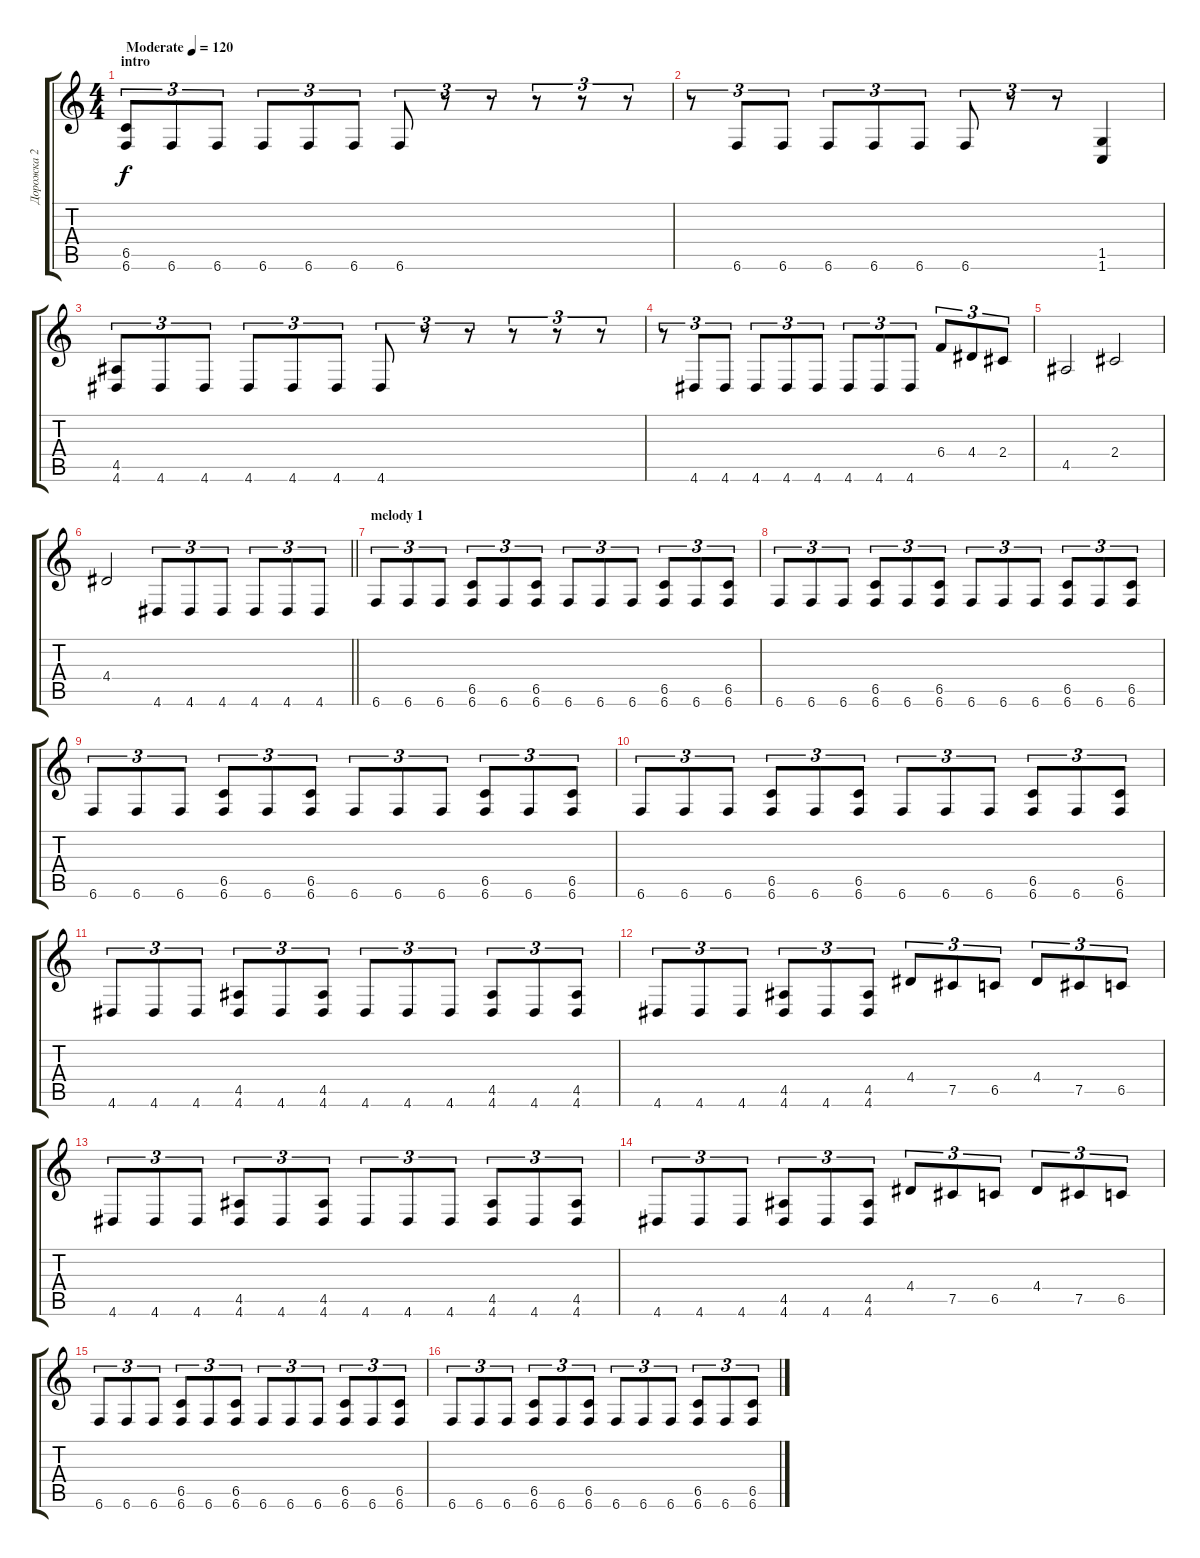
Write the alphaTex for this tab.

\track ("Дорожка 2" "Дорожка 2") {instrument distortionguitar}
\staff {score tabs}
\tuning (Db4 Ab3 E3 B2 Gb2 B1) {hide}
\ts (4 4)
\section ("" "intro")
\tempo (120 "Moderate")
\clef g2
\ks c
(6.5 6.6).8{tu (3 2) dy f instrument distortionguitar} 6.6.8{tu (3 2)} 6.6.8{tu (3 2)} 6.6.8{tu (3 2)} 6.6.8{tu (3 2)} 6.6.8{tu (3 2)} 6.6.8{tu (3 2)} r.8{tu (3 2)} r.8{tu (3 2)} r.8{tu (3 2)} r.8{tu (3 2)} r.8{tu (3 2)} |
r.8{tu (3 2)} 6.6.8{tu (3 2)} 6.6.8{tu (3 2)} 6.6.8{tu (3 2)} 6.6.8{tu (3 2)} 6.6.8{tu (3 2)} 6.6.8{tu (3 2)} r.8{tu (3 2)} r.8{tu (3 2)} (1.5 1.6).4 |
(4.5 4.6).8{tu (3 2)} 4.6.8{tu (3 2)} 4.6.8{tu (3 2)} 4.6.8{tu (3 2)} 4.6.8{tu (3 2)} 4.6.8{tu (3 2)} 4.6.8{tu (3 2)} r.8{tu (3 2)} r.8{tu (3 2)} r.8{tu (3 2)} r.8{tu (3 2)} r.8{tu (3 2)} |
r.8{tu (3 2)} 4.6.8{tu (3 2)} 4.6.8{tu (3 2)} 4.6.8{tu (3 2)} 4.6.8{tu (3 2)} 4.6.8{tu (3 2)} 4.6.8{tu (3 2)} 4.6.8{tu (3 2)} 4.6.8{tu (3 2)} 6.4.8{tu (3 2)} 4.4.8{tu (3 2)} 2.4.8{tu (3 2)} |
4.5.2 2.4.2 |
\barLineRight lightlight
4.4.2 4.6.8{tu (3 2)} 4.6.8{tu (3 2)} 4.6.8{tu (3 2)} 4.6.8{tu (3 2)} 4.6.8{tu (3 2)} 4.6.8{tu (3 2)} |
\section ("" "melody 1")
6.6.8{tu (3 2)} 6.6.8{tu (3 2)} 6.6.8{tu (3 2)} (6.5 6.6).8{tu (3 2)} 6.6.8{tu (3 2)} (6.5 6.6).8{tu (3 2)} 6.6.8{tu (3 2)} 6.6.8{tu (3 2)} 6.6.8{tu (3 2)} (6.5 6.6).8{tu (3 2)} 6.6.8{tu (3 2)} (6.5 6.6).8{tu (3 2)} |
6.6.8{tu (3 2)} 6.6.8{tu (3 2)} 6.6.8{tu (3 2)} (6.5 6.6).8{tu (3 2)} 6.6.8{tu (3 2)} (6.5 6.6).8{tu (3 2)} 6.6.8{tu (3 2)} 6.6.8{tu (3 2)} 6.6.8{tu (3 2)} (6.5 6.6).8{tu (3 2)} 6.6.8{tu (3 2)} (6.5 6.6).8{tu (3 2)} |
6.6.8{tu (3 2)} 6.6.8{tu (3 2)} 6.6.8{tu (3 2)} (6.5 6.6).8{tu (3 2)} 6.6.8{tu (3 2)} (6.5 6.6).8{tu (3 2)} 6.6.8{tu (3 2)} 6.6.8{tu (3 2)} 6.6.8{tu (3 2)} (6.5 6.6).8{tu (3 2)} 6.6.8{tu (3 2)} (6.5 6.6).8{tu (3 2)} |
6.6.8{tu (3 2)} 6.6.8{tu (3 2)} 6.6.8{tu (3 2)} (6.5 6.6).8{tu (3 2)} 6.6.8{tu (3 2)} (6.5 6.6).8{tu (3 2)} 6.6.8{tu (3 2)} 6.6.8{tu (3 2)} 6.6.8{tu (3 2)} (6.5 6.6).8{tu (3 2)} 6.6.8{tu (3 2)} (6.5 6.6).8{tu (3 2)} |
4.6.8{tu (3 2)} 4.6.8{tu (3 2)} 4.6.8{tu (3 2)} (4.5 4.6).8{tu (3 2)} 4.6.8{tu (3 2)} (4.5 4.6).8{tu (3 2)} 4.6.8{tu (3 2)} 4.6.8{tu (3 2)} 4.6.8{tu (3 2)} (4.5 4.6).8{tu (3 2)} 4.6.8{tu (3 2)} (4.5 4.6).8{tu (3 2)} |
4.6.8{tu (3 2)} 4.6.8{tu (3 2)} 4.6.8{tu (3 2)} (4.5 4.6).8{tu (3 2)} 4.6.8{tu (3 2)} (4.5 4.6).8{tu (3 2)} 4.4.8{tu (3 2)} 7.5.8{tu (3 2)} 6.5.8{tu (3 2)} 4.4.8{tu (3 2)} 7.5.8{tu (3 2)} 6.5.8{tu (3 2)} |
4.6.8{tu (3 2)} 4.6.8{tu (3 2)} 4.6.8{tu (3 2)} (4.5 4.6).8{tu (3 2)} 4.6.8{tu (3 2)} (4.5 4.6).8{tu (3 2)} 4.6.8{tu (3 2)} 4.6.8{tu (3 2)} 4.6.8{tu (3 2)} (4.5 4.6).8{tu (3 2)} 4.6.8{tu (3 2)} (4.5 4.6).8{tu (3 2)} |
4.6.8{tu (3 2)} 4.6.8{tu (3 2)} 4.6.8{tu (3 2)} (4.5 4.6).8{tu (3 2)} 4.6.8{tu (3 2)} (4.5 4.6).8{tu (3 2)} 4.4.8{tu (3 2)} 7.5.8{tu (3 2)} 6.5.8{tu (3 2)} 4.4.8{tu (3 2)} 7.5.8{tu (3 2)} 6.5.8{tu (3 2)} |
6.6.8{tu (3 2)} 6.6.8{tu (3 2)} 6.6.8{tu (3 2)} (6.5 6.6).8{tu (3 2)} 6.6.8{tu (3 2)} (6.5 6.6).8{tu (3 2)} 6.6.8{tu (3 2)} 6.6.8{tu (3 2)} 6.6.8{tu (3 2)} (6.5 6.6).8{tu (3 2)} 6.6.8{tu (3 2)} (6.5 6.6).8{tu (3 2)} |
6.6.8{tu (3 2)} 6.6.8{tu (3 2)} 6.6.8{tu (3 2)} (6.5 6.6).8{tu (3 2)} 6.6.8{tu (3 2)} (6.5 6.6).8{tu (3 2)} 6.6.8{tu (3 2)} 6.6.8{tu (3 2)} 6.6.8{tu (3 2)} (6.5 6.6).8{tu (3 2)} 6.6.8{tu (3 2)} (6.5 6.6).8{tu (3 2)}
